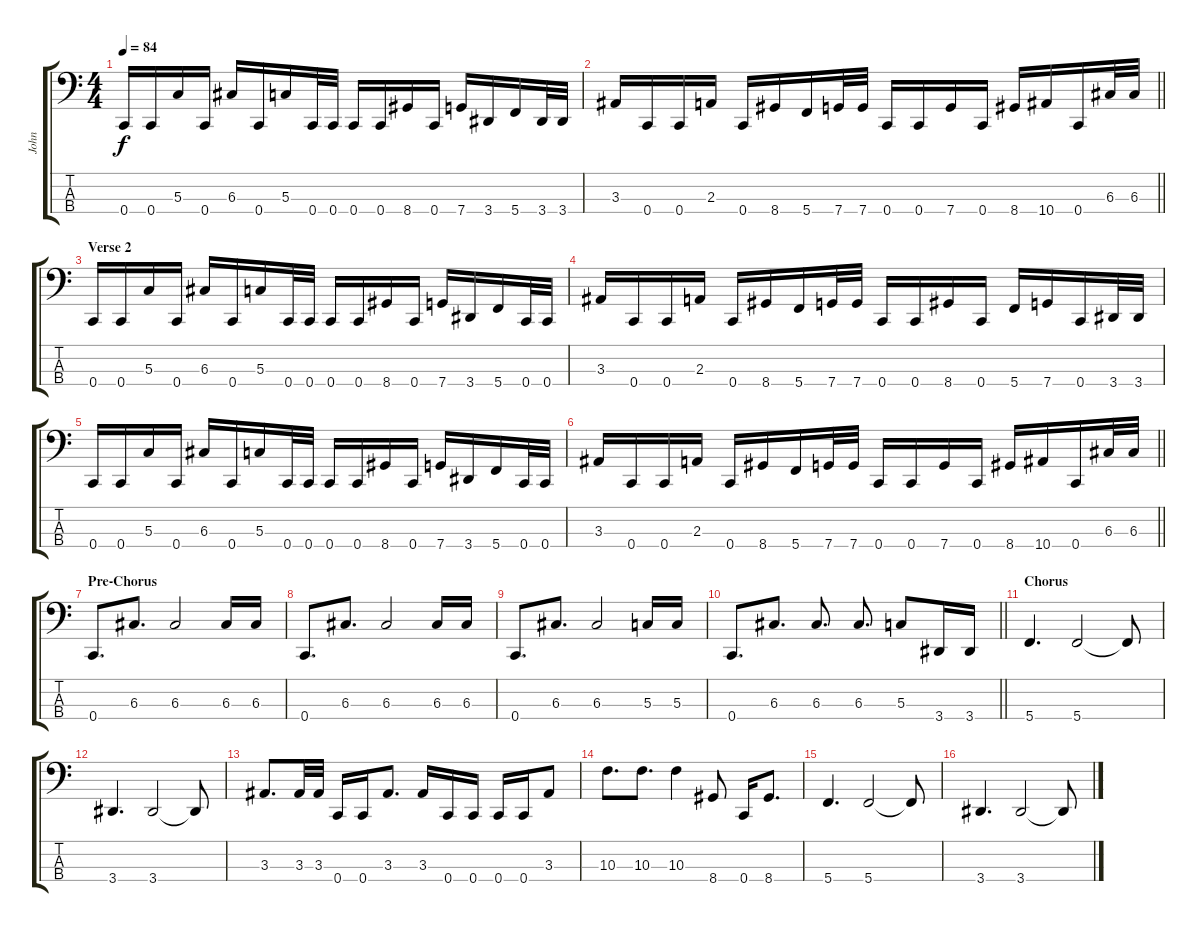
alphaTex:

\track ("John" "John") {instrument electricbasspick}
\staff {score tabs}
\tuning (F2 C2 G1 C1) {hide}
\ts (4 4)
\tempo 84
\clef f4
\ks c
0.4.16{dy f} 0.4.16 5.3.16 0.4.16 6.3.16 0.4.16 5.3.16 0.4.32 0.4.32 0.4.16 0.4.16 8.4.16 0.4.16 7.4.16 3.4.16 5.4.16 3.4.32 3.4.32 |
\barLineRight lightlight
3.3.16 0.4.16 0.4.16 2.3.16 0.4.16 8.4.16 5.4.16 7.4.32 7.4.32 0.4.16 0.4.16 7.4.16 0.4.16 8.4.16 10.4.16 0.4.16 6.3.32 6.3.32 |
\section ("" "Verse 2")
0.4.16 0.4.16 5.3.16 0.4.16 6.3.16 0.4.16 5.3.16 0.4.32 0.4.32 0.4.16 0.4.16 8.4.16 0.4.16 7.4.16 3.4.16 5.4.16 0.4.32 0.4.32 |
3.3.16 0.4.16 0.4.16 2.3.16 0.4.16 8.4.16 5.4.16 7.4.32 7.4.32 0.4.16 0.4.16 8.4.16 0.4.16 5.4.16 7.4.16 0.4.16 3.4.32 3.4.32 |
0.4.16 0.4.16 5.3.16 0.4.16 6.3.16 0.4.16 5.3.16 0.4.32 0.4.32 0.4.16 0.4.16 8.4.16 0.4.16 7.4.16 3.4.16 5.4.16 0.4.32 0.4.32 |
\barLineRight lightlight
3.3.16 0.4.16 0.4.16 2.3.16 0.4.16 8.4.16 5.4.16 7.4.32 7.4.32 0.4.16 0.4.16 7.4.16 0.4.16 8.4.16 10.4.16 0.4.16 6.3.32 6.3.32 |
\section ("" "Pre-Chorus")
0.4.8{d} 6.3.8{d} 6.3.2 6.3.16 6.3.16 |
0.4.8{d} 6.3.8{d} 6.3.2 6.3.16 6.3.16 |
0.4.8{d} 6.3.8{d} 6.3.2 5.3.16 5.3.16 |
\barLineRight lightlight
0.4.8{d} 6.3.8{d} 6.3.8{d} 6.3.8{d} 5.3.8 3.4.16 3.4.16 |
\section ("" "Chorus")
5.4.4{d} 5.4.2 5.4{t}.8 |
3.4.4{d} 3.4.2 3.4{t}.8 |
3.3.8{d} 3.3.32 3.3.32 0.4.16 0.4.16 3.3.8{d} 3.3.16 0.4.16 0.4.16 0.4.16 0.4.16 3.3.8 |
10.3.8{d} 10.3.8{d} 10.3.4 8.4.8 0.4.16 8.4.8{d} |
5.4.4{d} 5.4.2 5.4{t}.8 |
3.4.4{d} 3.4.2 3.4{t}.8
